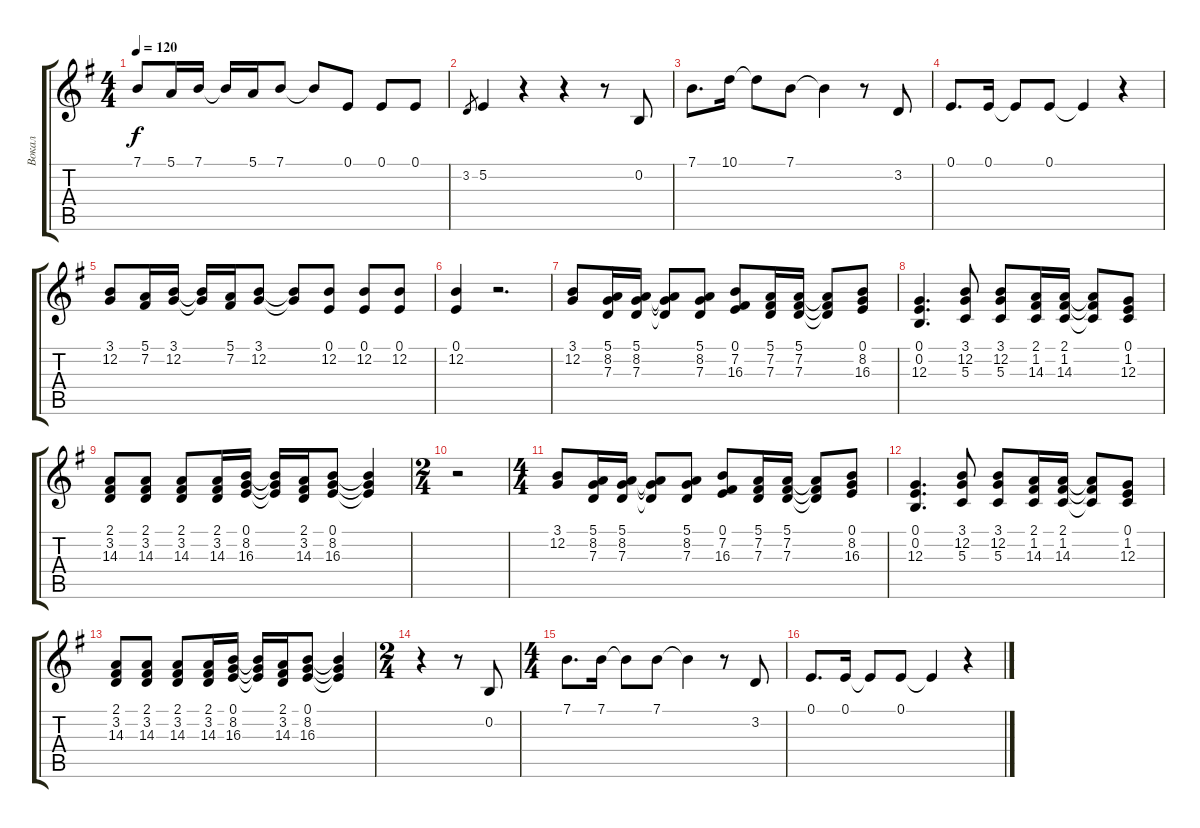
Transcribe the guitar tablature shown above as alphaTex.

\track ("Вокал" "Вокал") {instrument drawbarorgan}
\staff {score tabs}
\tuning (E4 B3 G3 D3 A2 E2) {hide}
\ts (4 4)
\tempo 120
\clef g2
\ks g
7.1.8{dy f} 5.1.16 7.1.16 7.1{t}.16 5.1.16 7.1.8 7.1{t}.8 0.1.8 0.1.8 0.1.8 |
3.2.8{gr} 5.2.4 r.4 r.4 r.8 0.2.8 |
7.1.8{d} 10.1.16 10.1{t}.8 7.1.8 7.1{t}.4 r.8 3.2.8 |
0.1.8{d} 0.1.16 0.1{t}.8 0.1.8 0.1{t}.4 r.4 |
(3.1 12.2).8 (5.1 7.2).16 (3.1 12.2).16 (3.1{t} 12.2{t}).16 (5.1 7.2).16 (3.1 12.2).8 (3.1{t} 12.2{t}).8 (0.1 12.2).8 (0.1 12.2).8 (0.1 12.2).8 |
(0.1 12.2).4 r.2{d} |
(3.1 12.2).8 (5.1 8.2 7.3).16 (5.1 8.2 7.3).16 (5.1{t} 8.2{t} 7.3{t}).8 (5.1 8.2 7.3).8 (0.1 7.2 16.3).8 (5.1 7.2 7.3).16 (5.1 7.2 7.3).16 (5.1{t} 7.2{t} 7.3{t}).8 (0.1 8.2 16.3).8 |
(0.1 0.2 12.3).4{d} (3.1 12.2 5.3).8 (3.1 12.2 5.3).8 (2.1 1.2 14.3).16 (2.1 1.2 14.3).16 (2.1{t} 1.2{t} 14.3{t}).8 (0.1 1.2 12.3).8 |
(2.1 3.2 14.3).8 (2.1 3.2 14.3).8 (2.1 3.2 14.3).8 (2.1 3.2 14.3).16 (0.1 8.2 16.3).16 (0.1{t} 8.2{t} 16.3{t}).16 (2.1 3.2 14.3).16 (0.1 8.2 16.3).8 (0.1{t} 8.2{t} 16.3{t}).4 |
\ts (2 4)
r.2 |
\ts (4 4)
(3.1 12.2).8 (5.1 8.2 7.3).16 (5.1 8.2 7.3).16 (5.1{t} 8.2{t} 7.3{t}).8 (5.1 8.2 7.3).8 (0.1 7.2 16.3).8 (5.1 7.2 7.3).16 (5.1 7.2 7.3).16 (5.1{t} 7.2{t} 7.3{t}).8 (0.1 8.2 16.3).8 |
(0.1 0.2 12.3).4{d} (3.1 12.2 5.3).8 (3.1 12.2 5.3).8 (2.1 1.2 14.3).16 (2.1 1.2 14.3).16 (2.1{t} 1.2{t} 14.3{t}).8 (0.1 1.2 12.3).8 |
(2.1 3.2 14.3).8 (2.1 3.2 14.3).8 (2.1 3.2 14.3).8 (2.1 3.2 14.3).16 (0.1 8.2 16.3).16 (0.1{t} 8.2{t} 16.3{t}).16 (2.1 3.2 14.3).16 (0.1 8.2 16.3).8 (0.1{t} 8.2{t} 16.3{t}).4 |
\ts (2 4)
r.4 r.8 0.2.8 |
\ts (4 4)
7.1.8{d} 7.1.16 7.1{t}.8 7.1.8 7.1{t}.4 r.8 3.2.8 |
0.1.8{d} 0.1.16 0.1{t}.8 0.1.8 0.1{t}.4 r.4
